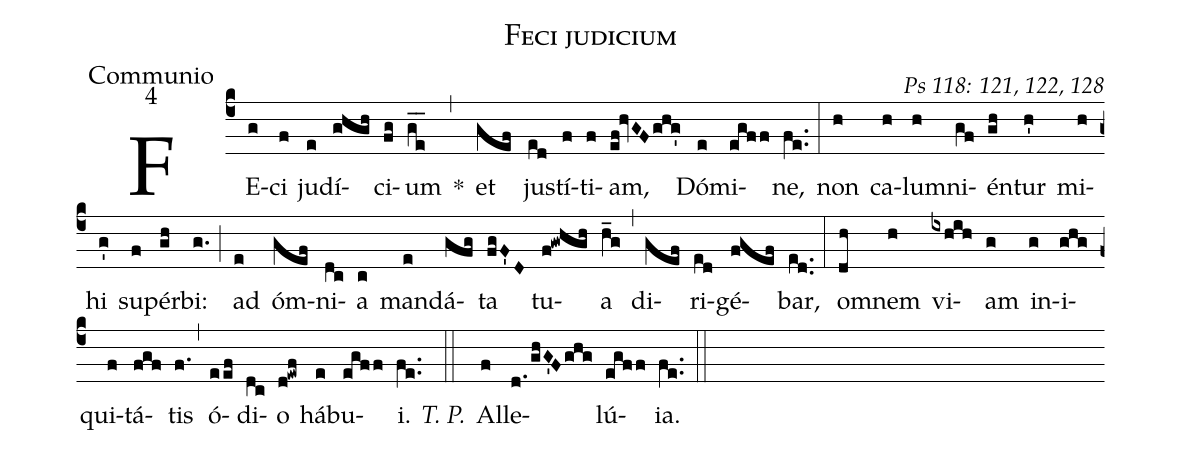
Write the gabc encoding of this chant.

name: Feci judicium;
office-part: Communio;
mode: 4;
commentary: Ps 118: 121, 122, 128;
%%
(c4) FE(g)ci(f) ju(e)dí(ghgh)ci(fg)um(g_e_) *(,) et(gef) jus(ed)tí(f)ti(f)am,(ef!hvGFghg') Dó(e)mi(egff)ne,(fe..) (:)
non(h) ca(h)lum(h)ni(gf)én(gh)tur(h') mi(h)hi(g') su(f)pér(gh)bi:(g.) (;) ad(e) óm(gef)ni(dc)a(c) man(e)dá(gfg)ta(fgF'D) tu(f!gwhgh)a(h_g) (,) di(gef)ri(ed)gé(fgef)bar,(ed..) (:)
om(dh)nem(h) vi(ixhih)am(g) in(g)i(ghg)qui(f)tá(fgf)tis(f.) (,) ó(eef)di(dc)o(d!ewf) há(e)bu(egff)i.(fe..) <i>T. P.</i>(::)
Al(f)le(d./ghG'Fghg)lú(egff)ia.(fe..) (::)
